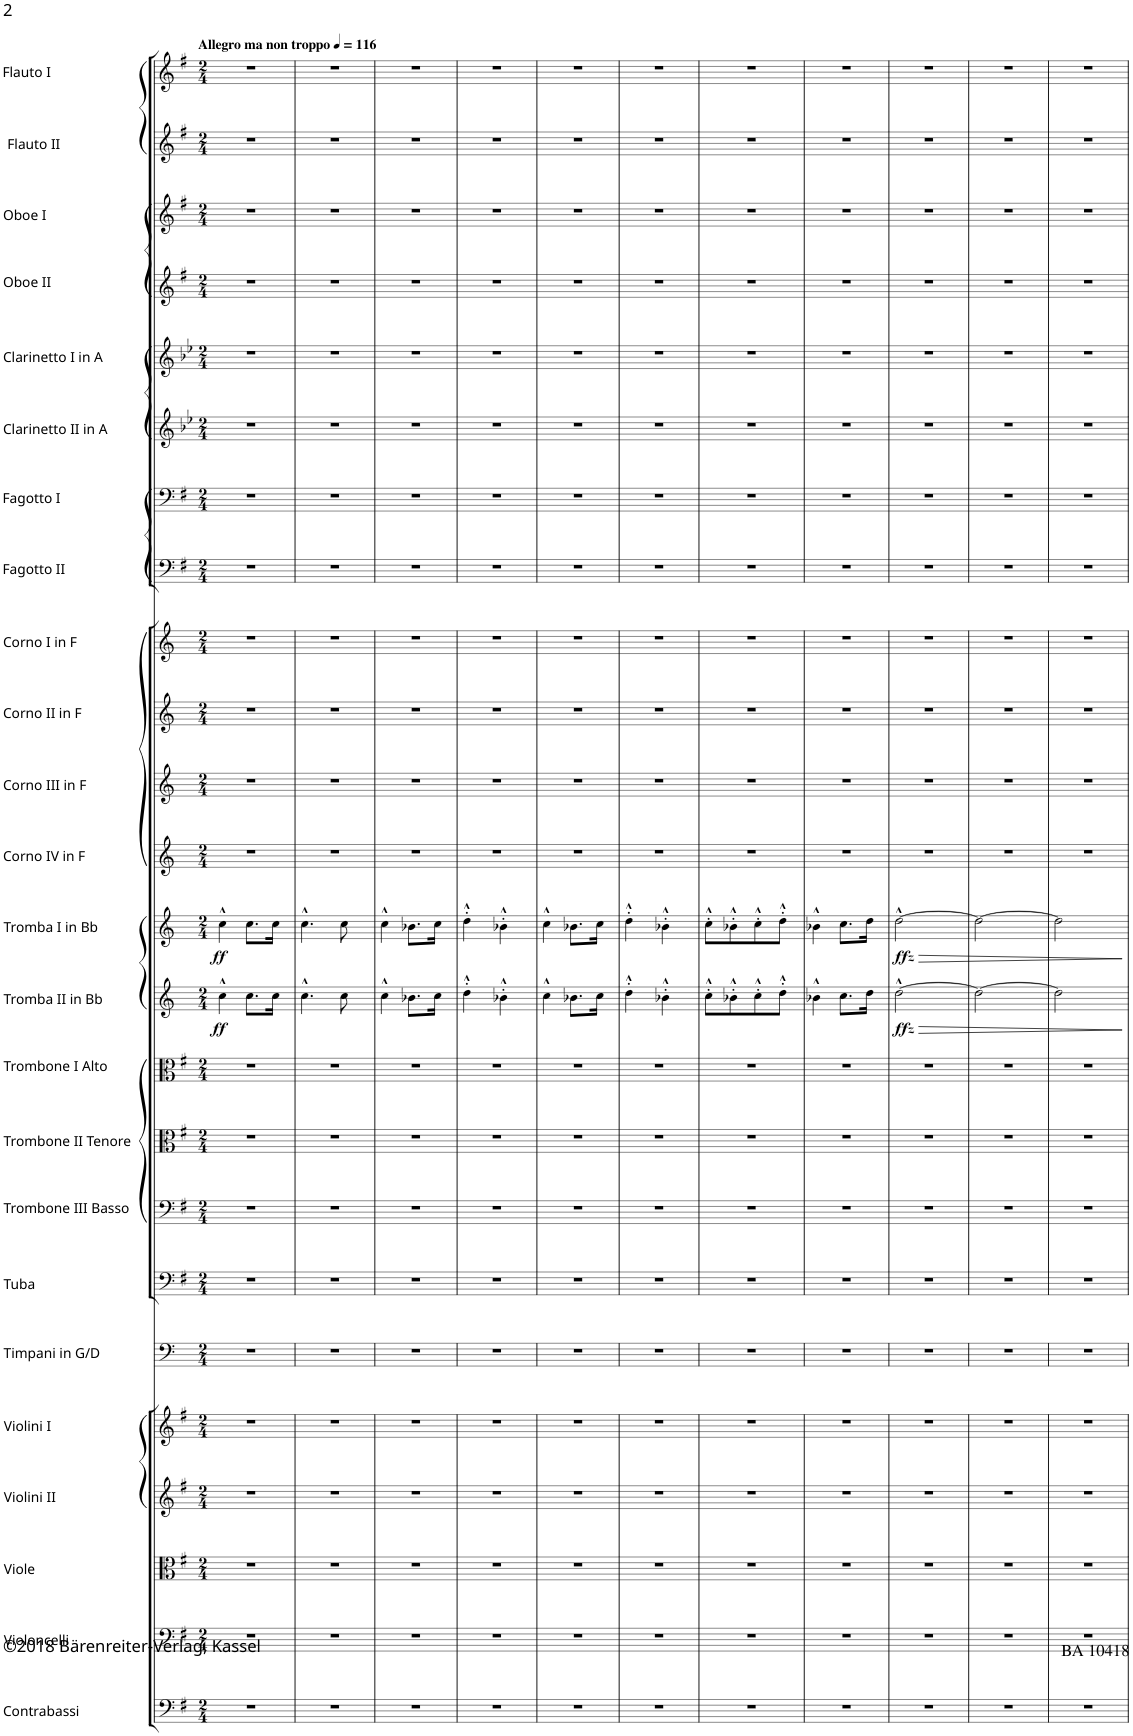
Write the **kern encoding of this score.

**kern	**dynam	**kern	**dynam
*part2	*part2	*part1	*part1
*staff2	*staff2	*staff1	*staff1
*I"Tromba II in Bb	*	*I"Tromba I in Bb	*
*I'Tr. II	*	*I'Tr.   I	*
*clefG2	*	*clefG2	*
*Trd-1c-2	*	*Trd-1c-2	*
*k[]	*	*k[]	*
*M2/4	*	*M2/4	*
=1	=1	=1	=1
!	!LO:DY:b	!	!LO:DY:b
4cc^^\	ff	4cc^^\	ff
8.cc\L	.	8.cc\L	.
16cc\Jk	.	16cc\Jk	.
=2	=2	=2	=2
4.cc^^\	.	4.cc^^\	.
8cc\	.	8cc\	.
=3	=3	=3	=3
4cc^^\	.	4cc^^\	.
8.b-X\L	.	8.b-X\L	.
16cc\Jk	.	16cc\Jk	.
=4	=4	=4	=4
4dd'^^\	.	4dd'^^\	.
4b-X'^^\	.	4b-X'^^\	.
=5	=5	=5	=5
4cc^^\	.	4cc^^\	.
8.b-X\L	.	8.b-X\L	.
16cc\Jk	.	16cc\Jk	.
=6	=6	=6	=6
4dd'^^\	.	4dd'^^\	.
4b-X'^^\	.	4b-X'^^\	.
=7	=7	=7	=7
8cc'^^\L	.	8cc'^^\L	.
8b-X'^^\	.	8b-X'^^\	.
8cc'^^\	.	8cc'^^\	.
8dd'^^\J	.	8dd'^^\J	.
=8	=8	=8	=8
4b-X^^\	.	4b-X^^\	.
8.cc\L	.	8.cc\L	.
16dd\Jk	.	16dd\Jk	.
=9	=9	=9	=9
!	!LO:HP:b	!	!LO:HP:b
!	!LO:DY:n=1:b	!	!LO:DY:n=1:b
[2dd^^\	> other-dynamics	[2dd^^\	> other-dynamics
=10	=10	=10	=10
2dd\_	.	2dd\_	.
=11	=11	=11	=11
2dd\]	.	2dd\]	.
.	]	.	]
=	=	=	=
*-	*-	*-	*-
